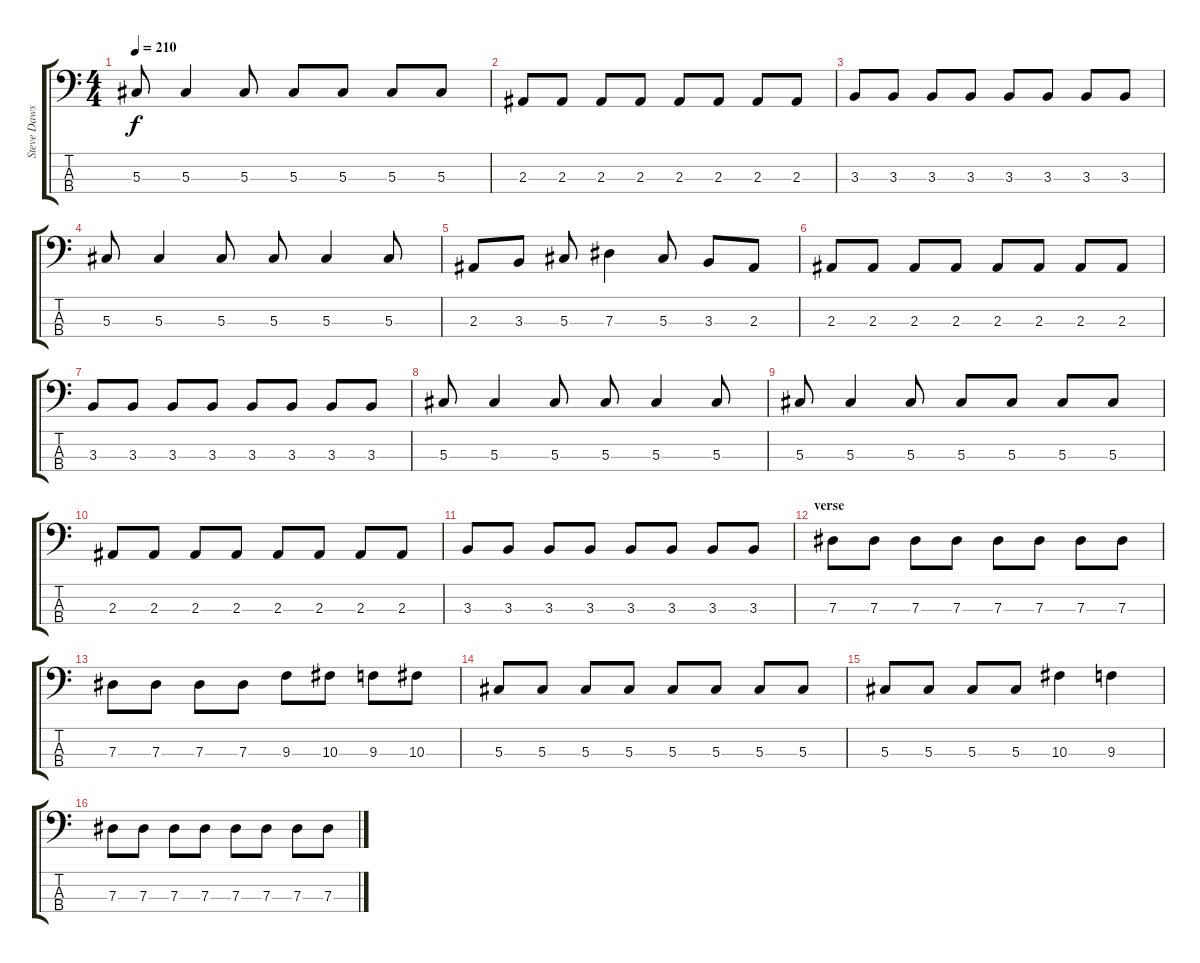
\track ("Steve Dawson" "Steve Daws") {instrument electricbassfinger}
\staff {score tabs}
\tuning (Gb2 Db2 Ab1 Eb1) {hide}
\ts (4 4)
\tempo 210
\clef f4
\ks c
5.3.8{dy f} 5.3.4 5.3.8 5.3.8 5.3.8 5.3.8 5.3.8 |
2.3.8 2.3.8 2.3.8 2.3.8 2.3.8 2.3.8 2.3.8 2.3.8 |
3.3.8 3.3.8 3.3.8 3.3.8 3.3.8 3.3.8 3.3.8 3.3.8 |
5.3.8 5.3.4 5.3.8 5.3.8 5.3.4 5.3.8 |
2.3.8 3.3.8 5.3.8 7.3.4 5.3.8 3.3.8 2.3.8 |
2.3.8 2.3.8 2.3.8 2.3.8 2.3.8 2.3.8 2.3.8 2.3.8 |
3.3.8 3.3.8 3.3.8 3.3.8 3.3.8 3.3.8 3.3.8 3.3.8 |
5.3.8 5.3.4 5.3.8 5.3.8 5.3.4 5.3.8 |
5.3.8 5.3.4 5.3.8 5.3.8 5.3.8 5.3.8 5.3.8 |
2.3.8 2.3.8 2.3.8 2.3.8 2.3.8 2.3.8 2.3.8 2.3.8 |
3.3.8 3.3.8 3.3.8 3.3.8 3.3.8 3.3.8 3.3.8 3.3.8 |
\section ("" "verse")
7.3.8 7.3.8 7.3.8 7.3.8 7.3.8 7.3.8 7.3.8 7.3.8 |
7.3.8 7.3.8 7.3.8 7.3.8 9.3.8 10.3.8 9.3.8 10.3.8 |
5.3.8 5.3.8 5.3.8 5.3.8 5.3.8 5.3.8 5.3.8 5.3.8 |
5.3.8 5.3.8 5.3.8 5.3.8 10.3.4 9.3.4 |
7.3.8 7.3.8 7.3.8 7.3.8 7.3.8 7.3.8 7.3.8 7.3.8
